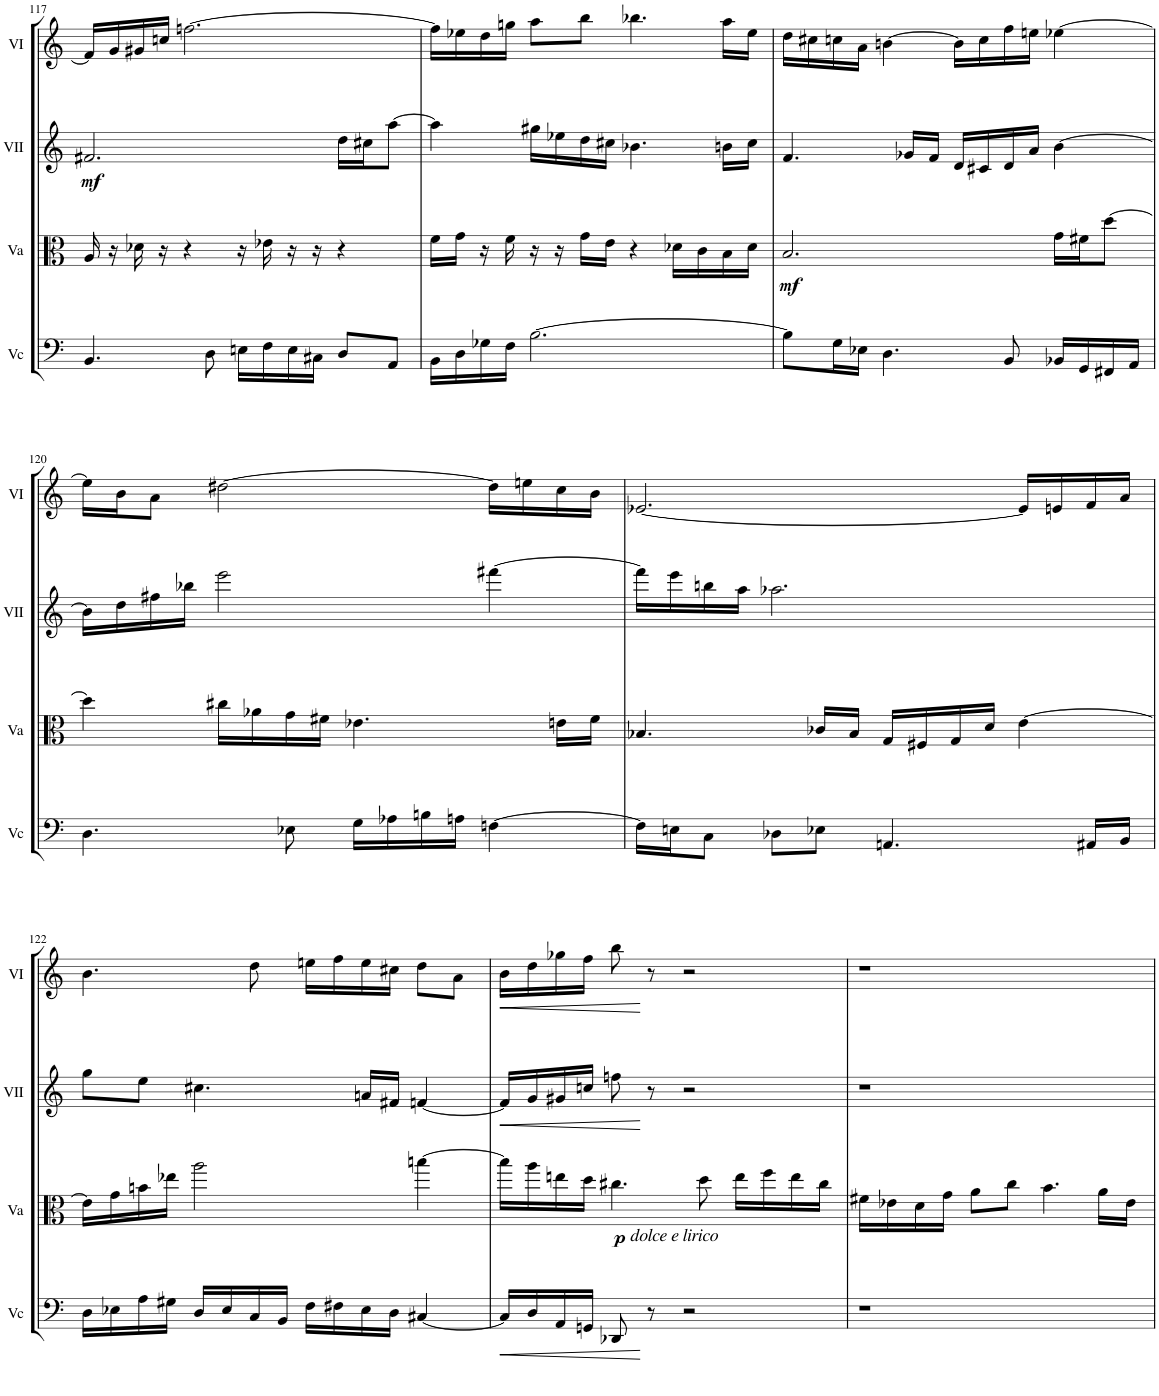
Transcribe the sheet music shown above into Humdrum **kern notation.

**kern	**dynam	**kern	**dynam	**kern	**dynam	**kern	**dynam
*part4	*part4	*part3	*part3	*part2	*part2	*part1	*part1
*staff4	*staff4	*staff3	*staff3	*staff2	*staff2	*staff1	*staff1
*I"Vc	*	*I"Va	*	*I"VII	*	*I"VI	*
*I'Vc	*	*I'Va	*	*I'VII	*	*I'VI	*
!!LO:PB:g=z
*clefF4	*	*clefC3	*	*clefG2	*	*clefG2	*
*k[]	*	*k[]	*	*k[]	*	*k[]	*
*M4/4	*	*M4/4	*	*M4/4	*	*M4/4	*
=117	=117	=117	=117	=117	=117	=117	=117
!	!	!	!	!	!LO:DY:b	!	!
4.BB/	.	16A/	.	2.f#X/	mf	16f/LL]	.
.	.	16r	.	.	.	16g/	.
.	.	16d-X\	.	.	.	16g#X/	.
.	.	16r	.	.	.	16ccn/JJ	.
.	.	4r	.	.	.	[2.ffn\	.
8D\	.	.	.	.	.	.	.
16En\LL	.	16r	.	.	.	.	.
16F\	.	16e-X\	.	.	.	.	.
16E\	.	16r	.	.	.	.	.
16C#X\JJ	.	16r	.	.	.	.	.
8D/L	.	4r	.	16dd\LL	.	.	.
.	.	.	.	16cc#X\J	.	.	.
8AA/J	.	.	.	[8aa\J	.	.	.
=118	=118	=118	=118	=118	=118	=118	=118
16BB\LL	.	16f\LL	.	4aa\]	.	16ff\LL]	.
16D\	.	16g\JJ	.	.	.	16ee-X\	.
16G-X\	.	16r	.	.	.	16dd\	.
16F\JJ	.	16f\	.	.	.	16ggn\JJ	.
[2.B\	.	16r	.	16gg#X\LL	.	8aa\L	.
.	.	16r	.	16ee-X\	.	.	.
.	.	16g\LL	.	16dd\	.	8bb\J	.
.	.	16e\JJ	.	16cc#X\JJ	.	.	.
.	.	4r	.	4.b-X\	.	4.bb-X\	.
.	.	16d-X\LL	.	.	.	.	.
.	.	16c\	.	.	.	.	.
.	.	16B\	.	16bn\LL	.	16aa\LL	.
.	.	16d-\JJ	.	16cc#\JJ	.	16ee-\JJ	.
=119	=119	=119	=119	=119	=119	=119	=119
!	!	!	!LO:DY:b	!	!	!	!
8B\L]	.	2.B/	mf	4.f/	.	16dd\LL	.
.	.	.	.	.	.	16cc#X\	.
16G\L	.	.	.	.	.	16ccn\	.
16E-X\JJ	.	.	.	.	.	16a\JJ	.
4.D\	.	.	.	.	.	[4bn\	.
.	.	.	.	16g-X/LL	.	.	.
.	.	.	.	16f/JJ	.	.	.
.	.	.	.	16d/LL	.	16b\LL]	.
.	.	.	.	16c#X/	.	16cc\	.
8BB/	.	.	.	16d/	.	16ff\	.
.	.	.	.	16a/JJ	.	16een\JJ	.
16BB-X/LL	.	16g\LL	.	[4b\	.	[4ee-X\	.
16GG/	.	16f#X\J	.	.	.	.	.
16FF#X/	.	[8dd\J	.	.	.	.	.
16AA/JJ	.	.	.	.	.	.	.
!!LO:LB:g=z
=120	=120	=120	=120	=120	=120	=120	=120
4.D\	.	4dd\]	.	16b\LL]	.	16ee-\LL]	.
.	.	.	.	16dd\	.	16b\J	.
.	.	.	.	16ff#X\	.	8a\J	.
.	.	.	.	16bb-X\JJ	.	.	.
.	.	16cc#X\LL	.	2eee\	.	[2dd#X\	.
.	.	16a-X\	.	.	.	.	.
8E-X\	.	16g\	.	.	.	.	.
.	.	16f#X\JJ	.	.	.	.	.
16G\LL	.	4.e-X\	.	.	.	.	.
16A-X\	.	.	.	.	.	.	.
16Bn\	.	.	.	.	.	.	.
16An\JJ	.	.	.	.	.	.	.
[4Fn\	.	.	.	[4fff#X\	.	16dd#\LL]	.
.	.	.	.	.	.	16een\	.
.	.	16en\LL	.	.	.	16cc\	.
.	.	16f#\JJ	.	.	.	16b\JJ	.
=121	=121	=121	=121	=121	=121	=121	=121
16F\LL]	.	4.B-X/	.	16fff#\LL]	.	[2.e-X/	.
16En\J	.	.	.	16eee\	.	.	.
8C\J	.	.	.	16bbn\	.	.	.
.	.	.	.	16aa\JJ	.	.	.
8D-X\L	.	.	.	2.aa-X\	.	.	.
8E-X\J	.	16c-X/LL	.	.	.	.	.
.	.	16B-/JJ	.	.	.	.	.
4.AAn/	.	16G/LL	.	.	.	.	.
.	.	16F#X/	.	.	.	.	.
.	.	16G/	.	.	.	.	.
.	.	16d/JJ	.	.	.	.	.
.	.	[4e\	.	.	.	16e-/LL]	.
.	.	.	.	.	.	16en/	.
16AA#X/LL	.	.	.	.	.	16f/	.
16BB/JJ	.	.	.	.	.	16a/JJ	.
!!LO:LB:g=z
=122	=122	=122	=122	=122	=122	=122	=122
16D\LL	.	16e\LL]	.	8gg\L	.	4.b\	.
16E-X\	.	16g\	.	.	.	.	.
16A\	.	16bn\	.	8ee\J	.	.	.
16G#X\JJ	.	16ee-X\JJ	.	.	.	.	.
16D/LL	.	2aa\	.	4.cc#X\	.	.	.
16E-/	.	.	.	.	.	.	.
16C/	.	.	.	.	.	8dd\	.
16BB/JJ	.	.	.	.	.	.	.
16F\LL	.	.	.	.	.	16een\LL	.
16F#X\	.	.	.	.	.	16ff\	.
16E-\	.	.	.	16an/LL	.	16ee\	.
16D\JJ	.	.	.	16f#X/JJ	.	16cc#X\JJ	.
[4C#X/	.	[4bbn\	.	[4fn/	.	8dd\L	.
.	.	.	.	.	.	8a\J	.
=123	=123	=123	=123	=123	=123	=123	=123
!	!LO:HP:b	!	!	!	!LO:HP:b	!	!LO:HP:b
16C#/LL]	<	16bb\LL]	.	16f/LL]	<	16b\LL	<
16D/	.	16aa\	.	16g/	.	16dd\	.
16AA/	.	16een\	.	16g#X/	.	16gg-X\	.
16GGn/JJ	.	16dd\JJ	.	16ccn/JJ	.	16ff\JJ	.
!	!	!LO:TX:b:i:t=dolce e lirico	!	!	!	!	!
!	!	!	!LO:DY:b	!	!	!	!
8DD-X/	.	4.cc#X\	p	8ffn\	.	8bb\	.
8r	[	.	.	8r	[	8r	[
2r	.	.	.	2r	.	2r	.
.	.	8dd\	.	.	.	.	.
.	.	16ee\LL	.	.	.	.	.
.	.	16ff\	.	.	.	.	.
.	.	16ee\	.	.	.	.	.
.	.	16cc#\JJ	.	.	.	.	.
=124	=124	=124	=124	=124	=124	=124	=124
1r	.	16f#X\LL	.	1r	.	1r	.
.	.	16e-X\	.	.	.	.	.
.	.	16d\	.	.	.	.	.
.	.	16g\JJ	.	.	.	.	.
.	.	8a\L	.	.	.	.	.
.	.	8cc\J	.	.	.	.	.
.	.	4.b\	.	.	.	.	.
.	.	16a\LL	.	.	.	.	.
.	.	16e-\JJ	.	.	.	.	.
=	=	=	=	=	=	=	=
*-	*-	*-	*-	*-	*-	*-	*-
